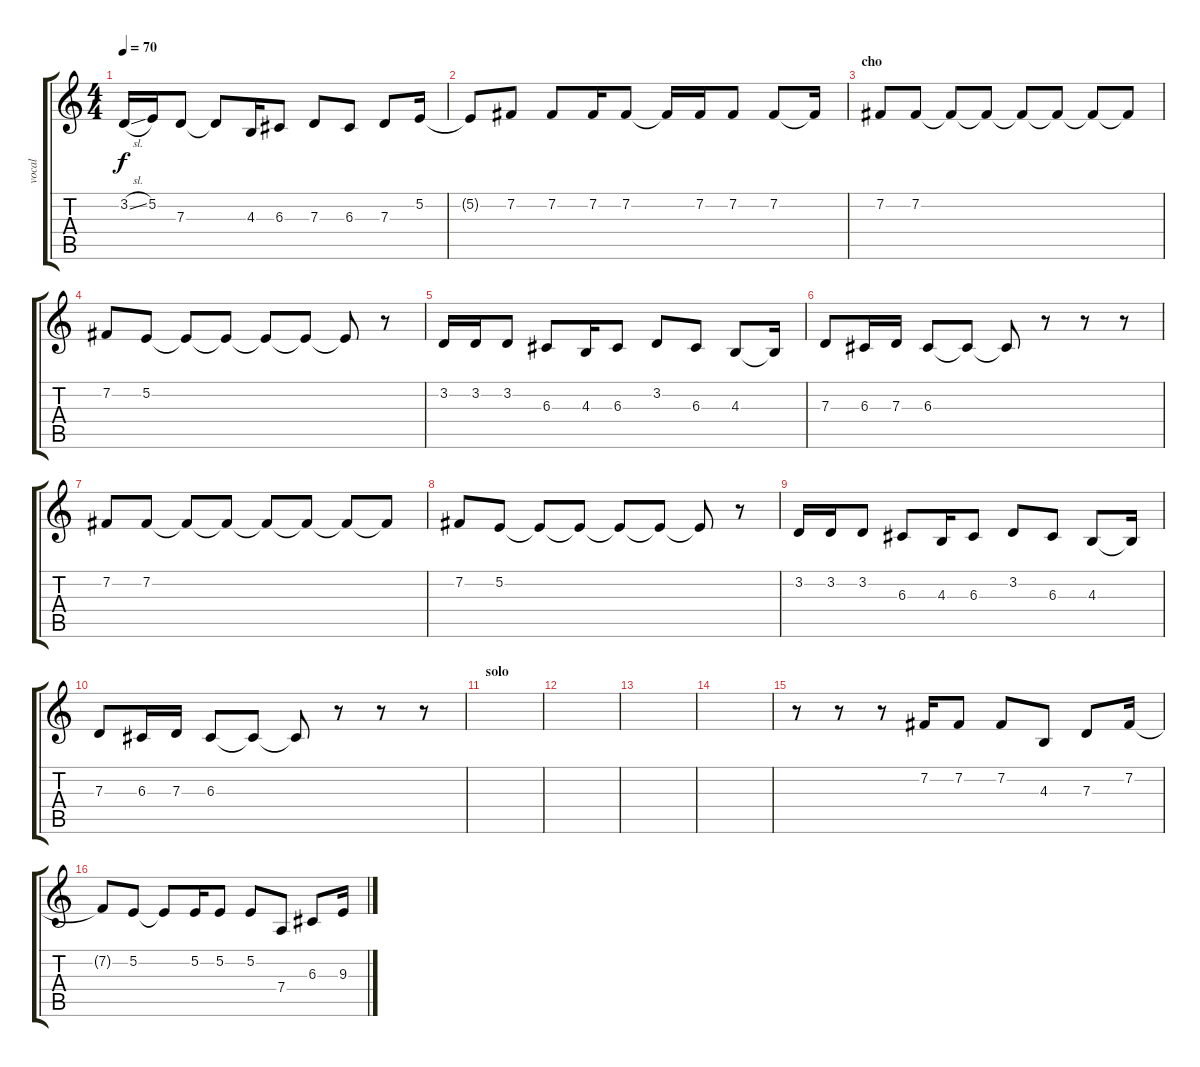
\track ("vocal" "vocal") {instrument synthbrass1}
\staff {score tabs}
\tuning (E4 B3 G3 D3 A2 E2) {hide}
\ts (4 4)
\tempo 70
\clef g2
\ks c
3.2{sl}.16{dy f} 5.2.16 7.3.8 7.3{t}.8 4.3.16 6.3.8 7.3.8 6.3.8 7.3.8 5.2.16 |
5.2{t}.8 7.2.8 7.2.8 7.2.16 7.2.8 7.2{t}.16 7.2.16 7.2.8 7.2.8 7.2{t}.16 |
\section ("" "cho")
7.2.8 7.2.8 7.2{t}.8 7.2{t}.8 7.2{t}.8 7.2{t}.8 7.2{t}.8 7.2{t}.8 |
7.2.8 5.2.8 5.2{t}.8 5.2{t}.8 5.2{t}.8 5.2{t}.8 5.2{t}.8 r.8 |
3.2.16 3.2.16 3.2.8 6.3.8 4.3.16 6.3.8 3.2.8 6.3.8 4.3.8 4.3{t}.16 |
7.3.8 6.3.16 7.3.16 6.3.8 6.3{t}.8 6.3{t}.8 r.8 r.8 r.8 |
7.2.8 7.2.8 7.2{t}.8 7.2{t}.8 7.2{t}.8 7.2{t}.8 7.2{t}.8 7.2{t}.8 |
7.2.8 5.2.8 5.2{t}.8 5.2{t}.8 5.2{t}.8 5.2{t}.8 5.2{t}.8 r.8 |
3.2.16 3.2.16 3.2.8 6.3.8 4.3.16 6.3.8 3.2.8 6.3.8 4.3.8 4.3{t}.16 |
7.3.8 6.3.16 7.3.16 6.3.8 6.3{t}.8 6.3{t}.8 r.8 r.8 r.8 |
\section ("" "solo")
|
|
|
|
r.8 r.8 r.8 7.2.16 7.2.8 7.2.8 4.3.8 7.3.8 7.2.16 |
7.2{t}.8 5.2.8 5.2{t}.8 5.2.16 5.2.8 5.2.8 7.4.8 6.3.8 9.3.16
